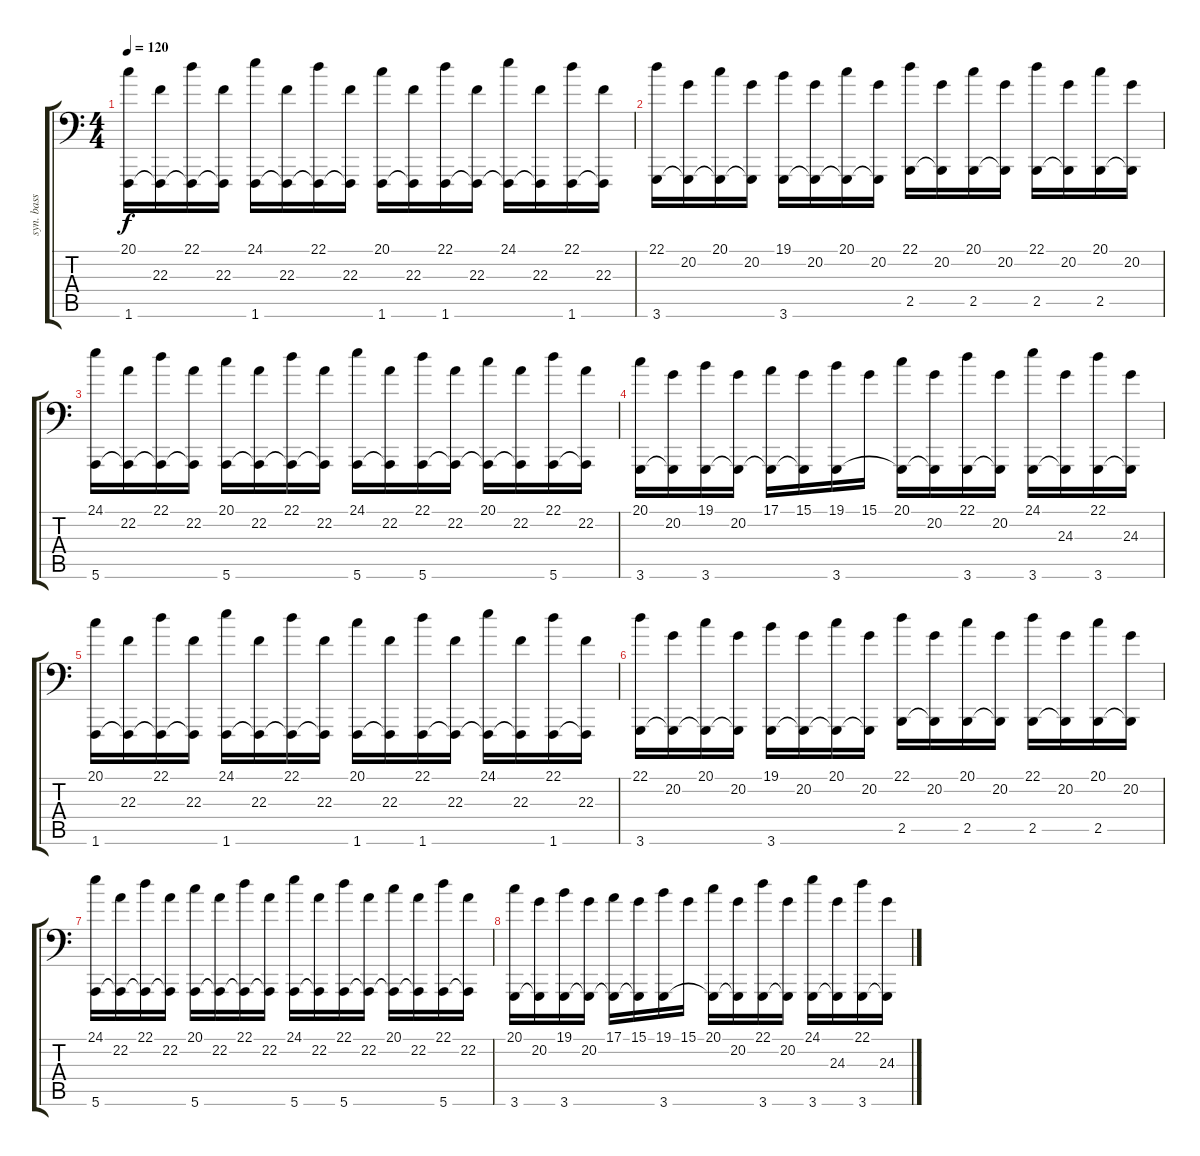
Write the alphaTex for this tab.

\track ("syn. bass" "syn. bass") {instrument lead8bassandlead}
\staff {score tabs}
\tuning (E3 B2 G2 D2 A1 E1) {hide}
\ts (4 4)
\tempo 120
\clef f4
\ks c
(20.1 1.6).16{dy f} (22.3 1.6{t}).16 (22.1 1.6{t}).16 (22.3 1.6{t}).16 (24.1 1.6).16 (22.3 1.6{t}).16 (22.1 1.6{t}).16 (22.3 1.6{t}).16 (20.1 1.6).16 (22.3 1.6{t}).16 (22.1 1.6).16 (22.3 1.6{t}).16 (24.1 1.6{t}).16 (22.3 1.6{t}).16 (22.1 1.6).16 (22.3 1.6{t}).16 |
(22.1 3.6).16 (20.2 3.6{t}).16 (20.1 3.6{t}).16 (20.2 3.6{t}).16 (19.1 3.6).16 (20.2 3.6{t}).16 (20.1 3.6{t}).16 (20.2 3.6{t}).16 (22.1 2.5).16 (20.2 2.5{t}).16 (20.1 2.5).16 (20.2 2.5{t}).16 (22.1 2.5).16 (20.2 2.5{t}).16 (20.1 2.5).16 (20.2 2.5{t}).16 |
(24.1 5.6).16 (22.2 5.6{t}).16 (22.1 5.6{t}).16 (22.2 5.6{t}).16 (20.1 5.6).16 (22.2 5.6{t}).16 (22.1 5.6{t}).16 (22.2 5.6{t}).16 (24.1 5.6).16 (22.2 5.6{t}).16 (22.1 5.6).16 (22.2 5.6{t}).16 (20.1 5.6{t}).16 (22.2 5.6{t}).16 (22.1 5.6).16 (22.2 5.6{t}).16 |
(20.1 3.6).16 (20.2 3.6{t}).16 (19.1 3.6).16 (20.2 3.6{t}).16 (17.1 3.6{t}).16 (15.1 3.6{t}).16 (19.1 3.6).16 15.1.16 (20.1 3.6{t}).16 (20.2 3.6{t}).16 (22.1 3.6).16 (20.2 3.6{t}).16 (24.1 3.6).16 (24.3 3.6{t}).16 (22.1 3.6).16 (24.3 3.6{t}).16 |
(20.1 1.6).16 (22.3 1.6{t}).16 (22.1 1.6{t}).16 (22.3 1.6{t}).16 (24.1 1.6).16 (22.3 1.6{t}).16 (22.1 1.6{t}).16 (22.3 1.6{t}).16 (20.1 1.6).16 (22.3 1.6{t}).16 (22.1 1.6).16 (22.3 1.6{t}).16 (24.1 1.6{t}).16 (22.3 1.6{t}).16 (22.1 1.6).16 (22.3 1.6{t}).16 |
(22.1 3.6).16 (20.2 3.6{t}).16 (20.1 3.6{t}).16 (20.2 3.6{t}).16 (19.1 3.6).16 (20.2 3.6{t}).16 (20.1 3.6{t}).16 (20.2 3.6{t}).16 (22.1 2.5).16 (20.2 2.5{t}).16 (20.1 2.5).16 (20.2 2.5{t}).16 (22.1 2.5).16 (20.2 2.5{t}).16 (20.1 2.5).16 (20.2 2.5{t}).16 |
(24.1 5.6).16 (22.2 5.6{t}).16 (22.1 5.6{t}).16 (22.2 5.6{t}).16 (20.1 5.6).16 (22.2 5.6{t}).16 (22.1 5.6{t}).16 (22.2 5.6{t}).16 (24.1 5.6).16 (22.2 5.6{t}).16 (22.1 5.6).16 (22.2 5.6{t}).16 (20.1 5.6{t}).16 (22.2 5.6{t}).16 (22.1 5.6).16 (22.2 5.6{t}).16 |
(20.1 3.6).16 (20.2 3.6{t}).16 (19.1 3.6).16 (20.2 3.6{t}).16 (17.1 3.6{t}).16 (15.1 3.6{t}).16 (19.1 3.6).16 15.1.16 (20.1 3.6{t}).16 (20.2 3.6{t}).16 (22.1 3.6).16 (20.2 3.6{t}).16 (24.1 3.6).16 (24.3 3.6{t}).16 (22.1 3.6).16 (24.3 3.6{t}).16
